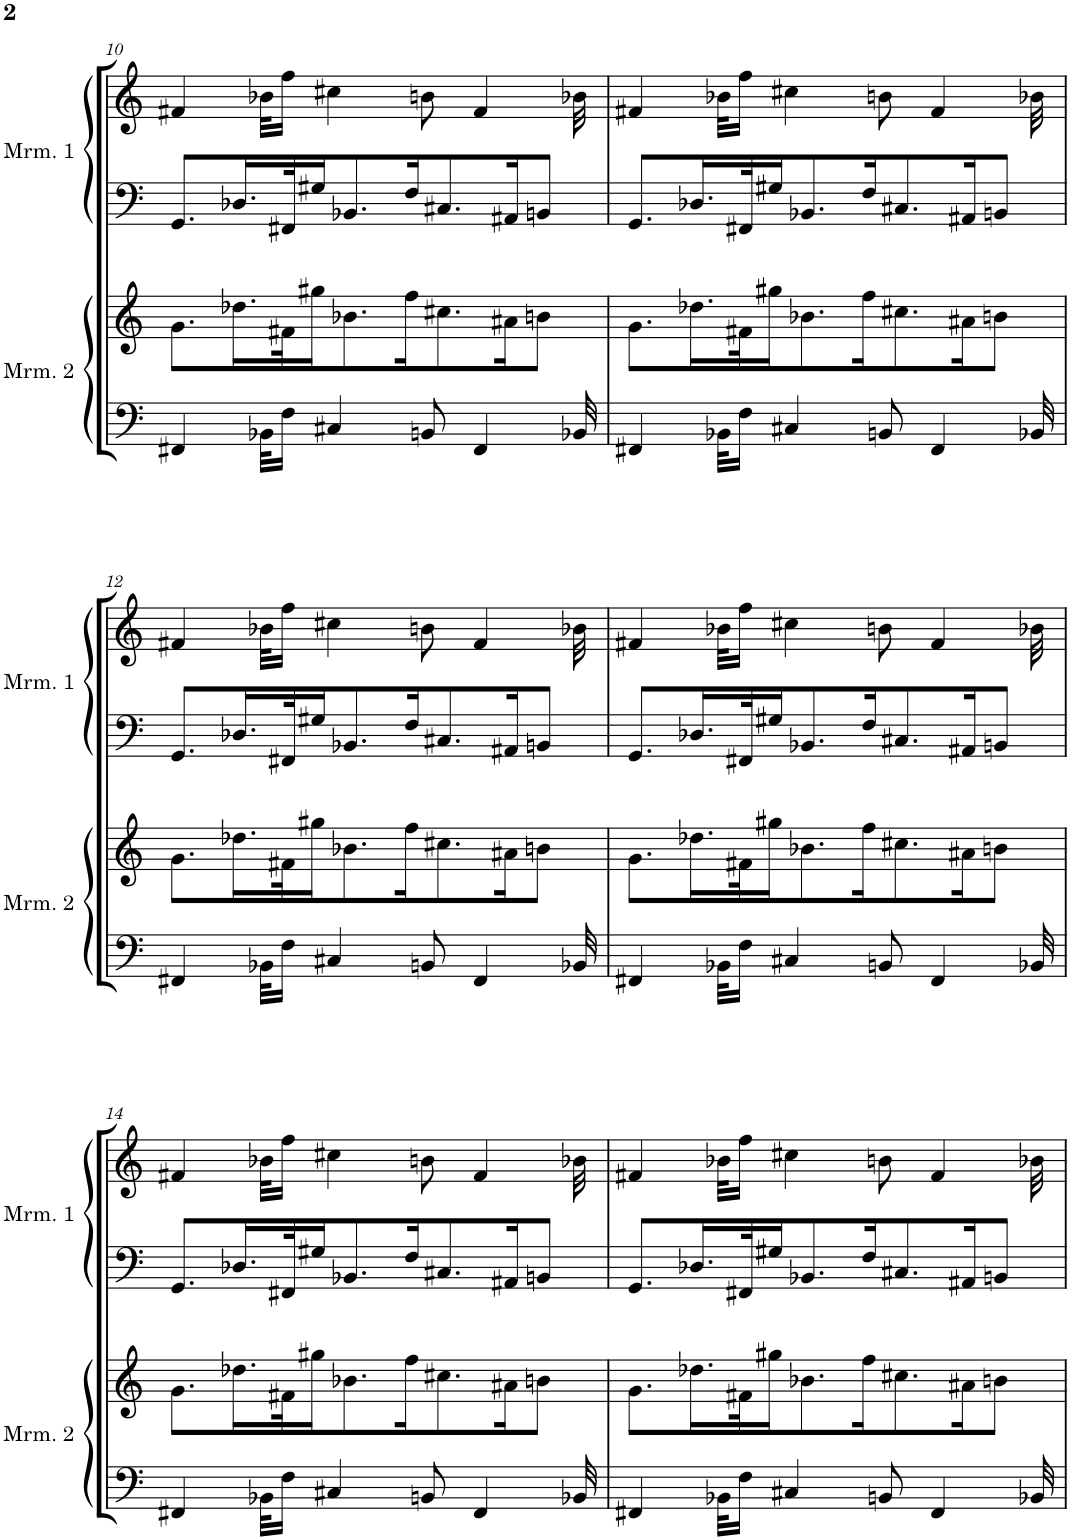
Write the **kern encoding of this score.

**kern	**kern	**kern	**kern
*part4	*part3	*part2	*part1
*staff4	*staff3	*staff2	*staff1
*I"Marimba 2	*I"Marimba 2	*I"Marimba 1	*I"Marimba 1
*I'Mrm. 2	*I'Mrm. 2	*I'Mrm. 1	*I'Mrm. 1
!!LO:PB:g=z
*clefF4	*clefG2	*clefF4	*clefG2
*k[]	*k[]	*k[]	*k[]
*M4/4	*M4/4	*M4/4	*M4/4
=10	=10	=10	=10
4FF#X/	8.g\L	8.GG/L	4f#X/
.	16.dd-X\L	16.D-X/L	.
32BB-X\KLL	.	.	32b-X\KLL
16F\JJ	32f#X\K	32FF#X/K	16ff\JJ
.	16gg#X\J	16G#X/J	.
4C#X/	.	.	4cc#X\
.	8.b-X\	8.BB-X/	.
.	16ff\K	16F/K	.
8BBn/	.	.	8bn\
.	8.cc#X\	8.C#X/	.
4FF#/	.	.	4f#/
.	16a#X\K	16AA#X/K	.
.	8bn\J	8BBn/J	.
32BB-X/	.	.	32b-X\
=11	=11	=11	=11
4FF#X/	8.g\L	8.GG/L	4f#X/
.	16.dd-X\L	16.D-X/L	.
32BB-X\KLL	.	.	32b-X\KLL
16F\JJ	32f#X\K	32FF#X/K	16ff\JJ
.	16gg#X\J	16G#X/J	.
4C#X/	.	.	4cc#X\
.	8.b-X\	8.BB-X/	.
.	16ff\K	16F/K	.
8BBn/	.	.	8bn\
.	8.cc#X\	8.C#X/	.
4FF#/	.	.	4f#/
.	16a#X\K	16AA#X/K	.
.	8bn\J	8BBn/J	.
32BB-X/	.	.	32b-X\
!!LO:LB:g=z
=12	=12	=12	=12
4FF#X/	8.g\L	8.GG/L	4f#X/
.	16.dd-X\L	16.D-X/L	.
32BB-X\KLL	.	.	32b-X\KLL
16F\JJ	32f#X\K	32FF#X/K	16ff\JJ
.	16gg#X\J	16G#X/J	.
4C#X/	.	.	4cc#X\
.	8.b-X\	8.BB-X/	.
.	16ff\K	16F/K	.
8BBn/	.	.	8bn\
.	8.cc#X\	8.C#X/	.
4FF#/	.	.	4f#/
.	16a#X\K	16AA#X/K	.
.	8bn\J	8BBn/J	.
32BB-X/	.	.	32b-X\
=13	=13	=13	=13
4FF#X/	8.g\L	8.GG/L	4f#X/
.	16.dd-X\L	16.D-X/L	.
32BB-X\KLL	.	.	32b-X\KLL
16F\JJ	32f#X\K	32FF#X/K	16ff\JJ
.	16gg#X\J	16G#X/J	.
4C#X/	.	.	4cc#X\
.	8.b-X\	8.BB-X/	.
.	16ff\K	16F/K	.
8BBn/	.	.	8bn\
.	8.cc#X\	8.C#X/	.
4FF#/	.	.	4f#/
.	16a#X\K	16AA#X/K	.
.	8bn\J	8BBn/J	.
32BB-X/	.	.	32b-X\
!!LO:LB:g=z
=14	=14	=14	=14
4FF#X/	8.g\L	8.GG/L	4f#X/
.	16.dd-X\L	16.D-X/L	.
32BB-X\KLL	.	.	32b-X\KLL
16F\JJ	32f#X\K	32FF#X/K	16ff\JJ
.	16gg#X\J	16G#X/J	.
4C#X/	.	.	4cc#X\
.	8.b-X\	8.BB-X/	.
.	16ff\K	16F/K	.
8BBn/	.	.	8bn\
.	8.cc#X\	8.C#X/	.
4FF#/	.	.	4f#/
.	16a#X\K	16AA#X/K	.
.	8bn\J	8BBn/J	.
32BB-X/	.	.	32b-X\
=15	=15	=15	=15
4FF#X/	8.g\L	8.GG/L	4f#X/
.	16.dd-X\L	16.D-X/L	.
32BB-X\KLL	.	.	32b-X\KLL
16F\JJ	32f#X\K	32FF#X/K	16ff\JJ
.	16gg#X\J	16G#X/J	.
4C#X/	.	.	4cc#X\
.	8.b-X\	8.BB-X/	.
.	16ff\K	16F/K	.
8BBn/	.	.	8bn\
.	8.cc#X\	8.C#X/	.
4FF#/	.	.	4f#/
.	16a#X\K	16AA#X/K	.
.	8bn\J	8BBn/J	.
32BB-X/	.	.	32b-X\
=	=	=	=
*-	*-	*-	*-
